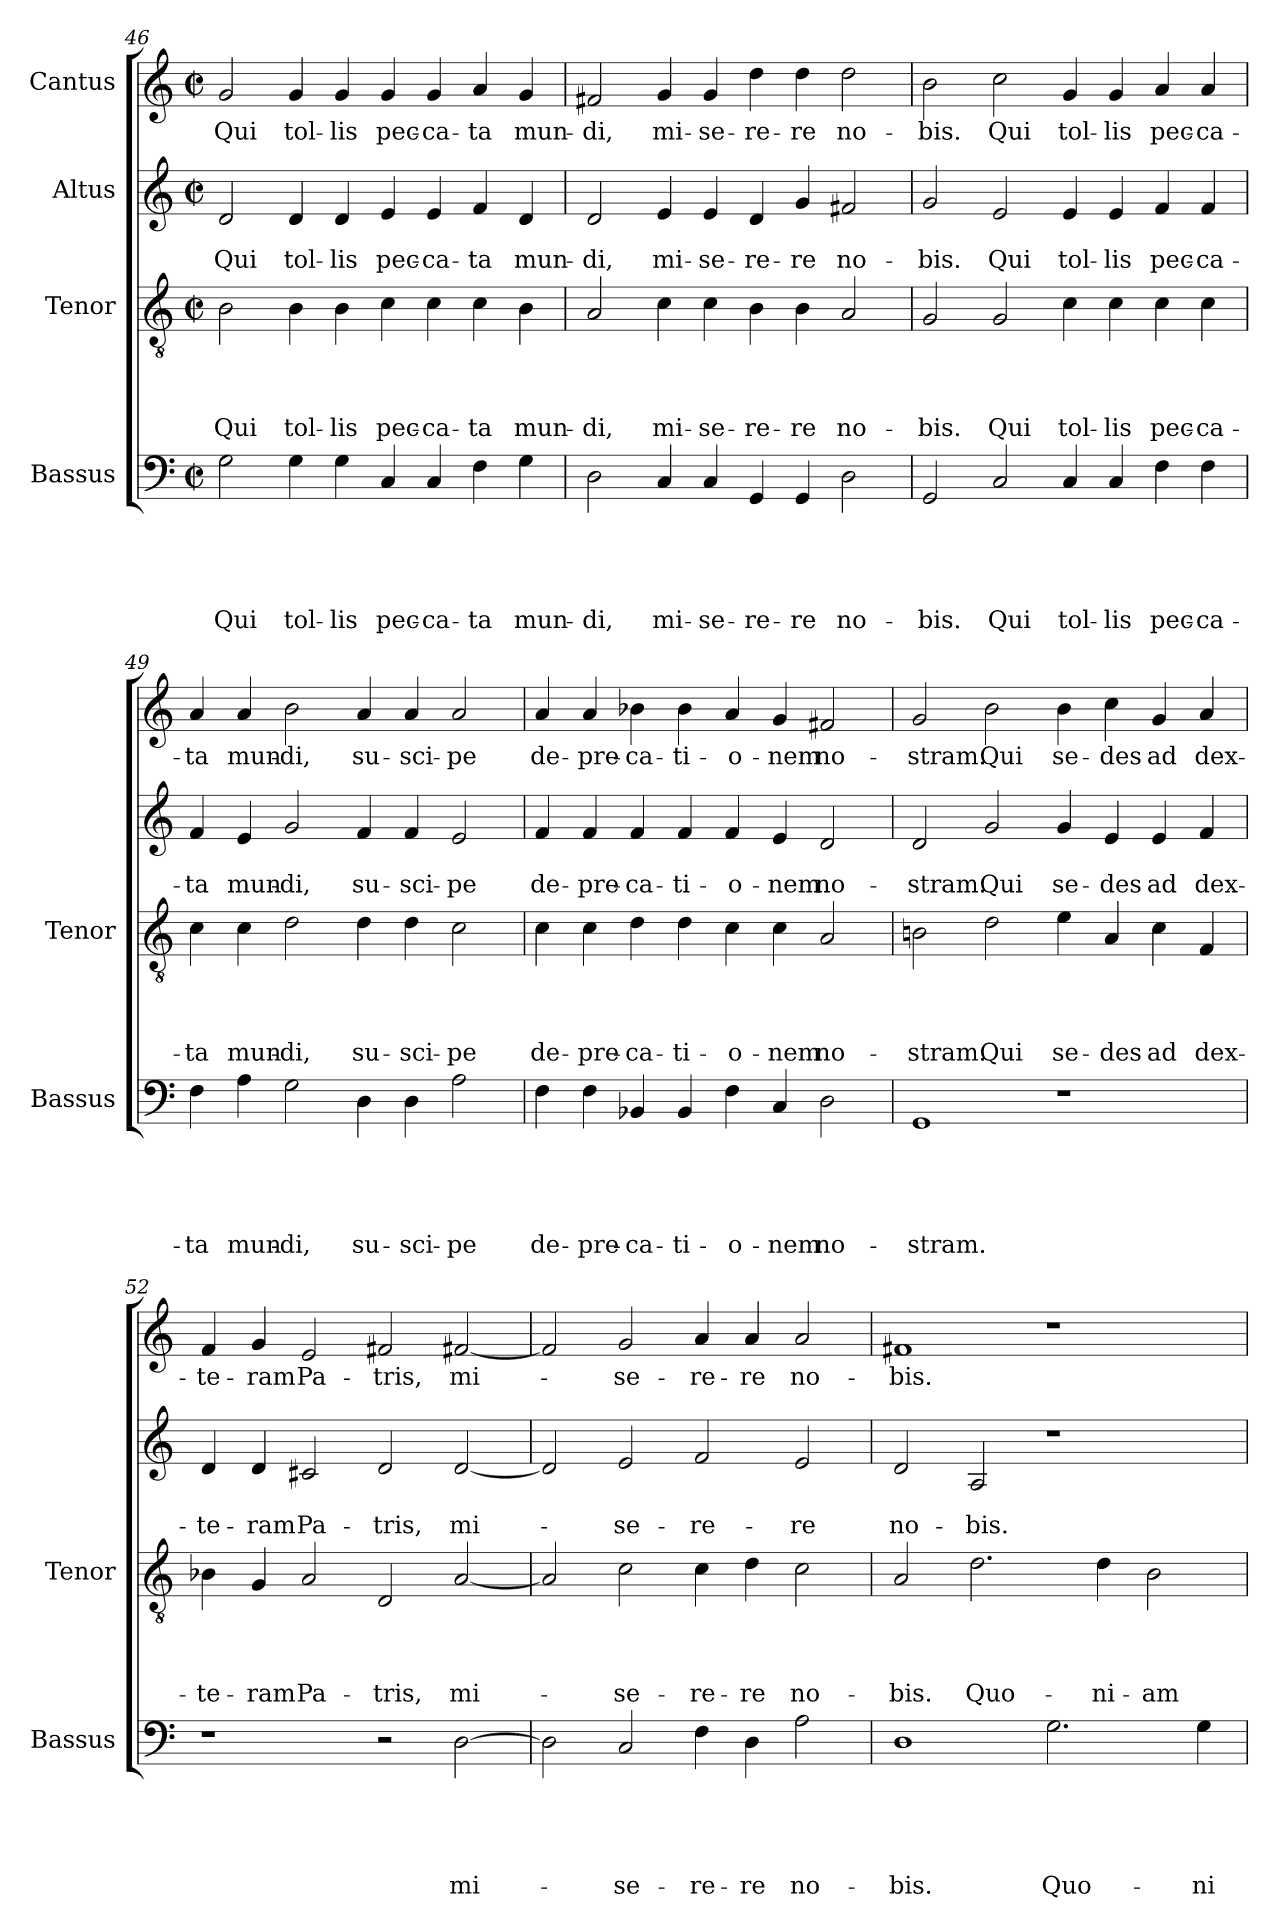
**kern	**text	**text	**text	**text	**text	**kern	**text	**text	**text	**text	**kern	**text	**text	**kern	**text
*part4	*part4	*part4	*part4	*part4	*part4	*part3	*part3	*part3	*part3	*part3	*part2	*part2	*part2	*part1	*part1
*staff4	*staff4	*staff4	*staff4	*staff4	*staff4	*staff3	*staff3	*staff3	*staff3	*staff3	*staff2	*staff2	*staff2	*staff1	*staff1
*I"Bassus	*	*	*	*	*	*I"Tenor	*	*	*	*	*I"Altus	*	*	*I"Cantus	*
*I'Bassus	*	*	*	*	*	*I'Tenor	*	*	*	*	*	*	*	*	*
!!LO:PB:g=z
*clefF4	*	*	*	*	*	*clefGv2	*	*	*	*	*clefG2	*	*	*clefG2	*
*k[]	*	*	*	*	*	*k[]	*	*	*	*	*k[]	*	*	*k[]	*
*C:	*	*	*	*	*	*C:	*	*	*	*	*C:	*	*	*C:	*
*M2/2	*	*	*	*	*	*M2/2	*	*	*	*	*M2/2	*	*	*M2/2	*
*met(c|)	*	*	*	*	*	*met(c|)	*	*	*	*	*met(c|)	*	*	*met(c|)	*
=46	=46	=46	=46	=46	=46	=46	=46	=46	=46	=46	=46	=46	=46	=46	=46
!	!	!	!	!	!LO:LY:b	!	!	!	!	!LO:LY:b	!	!	!LO:LY:b	!	!LO:LY:b
2G\	.	.	.	.	Qui	2B\	.	.	.	Qui	2d/	.	Qui	2g/	Qui
!	!	!	!	!	!LO:LY:b	!	!	!	!	!LO:LY:b	!	!	!LO:LY:b	!	!LO:LY:b
4G\	.	.	.	.	tol-	4B\	.	.	.	tol-	4d/	.	tol-	4g/	tol-
!	!	!	!	!	!LO:LY:b:rj	!	!	!	!	!LO:LY:b:rj	!	!	!LO:LY:b:rj	!	!LO:LY:b:rj
4G\	.	.	.	.	-lis	4B\	.	.	.	-lis	4d/	.	-lis	4g/	-lis
!	!	!	!	!	!LO:LY:b	!	!	!	!	!LO:LY:b	!	!	!LO:LY:b	!	!LO:LY:b
4C/	.	.	.	.	pec-	4c\	.	.	.	pec-	4e/	.	pec-	4g/	pec-
!	!	!	!	!	!LO:LY:b:rj	!	!	!	!	!LO:LY:b:rj	!	!	!LO:LY:b:rj	!	!LO:LY:b:rj
4C/	.	.	.	.	-ca-	4c\	.	.	.	-ca-	4e/	.	-ca-	4g/	-ca-
!	!	!	!	!	!LO:LY:b	!	!	!	!	!LO:LY:b	!	!	!LO:LY:b	!	!LO:LY:b
4F\	.	.	.	.	-ta	4c\	.	.	.	-ta	4f/	.	-ta	4a/	-ta
!	!	!	!	!	!LO:LY:b	!	!	!	!	!LO:LY:b	!	!	!LO:LY:b	!	!LO:LY:b
4G\	.	.	.	.	mun-	4B\	.	.	.	mun-	4d/	.	mun-	4g/	mun-
=47	=47	=47	=47	=47	=47	=47	=47	=47	=47	=47	=47	=47	=47	=47	=47
!	!	!	!	!	!LO:LY:b	!	!	!	!	!LO:LY:b	!	!	!LO:LY:b	!	!LO:LY:b
2D\	.	.	.	.	-di,	2A/	.	.	.	-di,	2d/	.	-di,	2f#X/	-di,
!	!	!	!	!	!LO:LY:b	!	!	!	!	!LO:LY:b	!	!	!LO:LY:b	!	!LO:LY:b
4C/	.	.	.	.	mi-	4c\	.	.	.	mi-	4e/	.	mi-	4g/	mi-
!	!	!	!	!	!LO:LY:b	!	!	!	!	!LO:LY:b	!	!	!LO:LY:b	!	!LO:LY:b
4C/	.	.	.	.	-se-	4c\	.	.	.	-se-	4e/	.	-se-	4g/	-se-
!	!	!	!	!	!LO:LY:b	!	!	!	!	!LO:LY:b	!	!	!LO:LY:b	!	!LO:LY:b
4GG/	.	.	.	.	-re-	4B\	.	.	.	-re-	4d/	.	-re-	4dd\	-re-
!	!	!	!	!	!LO:LY:b	!	!	!	!	!LO:LY:b	!	!	!LO:LY:b	!	!LO:LY:b
4GG/	.	.	.	.	-re	4B\	.	.	.	-re	4g/	.	-re	4dd\	-re
!	!	!	!	!	!LO:LY:b	!	!	!	!	!LO:LY:b	!	!	!LO:LY:b	!	!LO:LY:b
2D\	.	.	.	.	no-	2A/	.	.	.	no-	2f#X/	.	no-	2dd\	no-
=48	=48	=48	=48	=48	=48	=48	=48	=48	=48	=48	=48	=48	=48	=48	=48
!	!	!	!	!	!LO:LY:b	!	!	!	!	!LO:LY:b	!	!	!LO:LY:b	!	!LO:LY:b
2GG/	.	.	.	.	-bis.	2G/	.	.	.	-bis.	2g/	.	-bis.	2b\	-bis.
!	!	!	!	!	!LO:LY:b	!	!	!	!	!LO:LY:b	!	!	!LO:LY:b	!	!LO:LY:b
2C/	.	.	.	.	Qui	2G/	.	.	.	Qui	2e/	.	Qui	2cc\	Qui
!	!	!	!	!	!LO:LY:b	!	!	!	!	!LO:LY:b	!	!	!LO:LY:b	!	!LO:LY:b
4C/	.	.	.	.	tol-	4c\	.	.	.	tol-	4e/	.	tol-	4g/	tol-
!	!	!	!	!	!LO:LY:b:rj	!	!	!	!	!LO:LY:b:rj	!	!	!LO:LY:b:rj	!	!LO:LY:b:rj
4C/	.	.	.	.	-lis	4c\	.	.	.	-lis	4e/	.	-lis	4g/	-lis
!	!	!	!	!	!LO:LY:b	!	!	!	!	!LO:LY:b	!	!	!LO:LY:b	!	!LO:LY:b
4F\	.	.	.	.	pec-	4c\	.	.	.	pec-	4f/	.	pec-	4a/	pec-
!	!	!	!	!	!LO:LY:b:rj	!	!	!	!	!LO:LY:b:rj	!	!	!LO:LY:b:rj	!	!LO:LY:b:rj
4F\	.	.	.	.	-ca-	4c\	.	.	.	-ca-	4f/	.	-ca-	4a/	-ca-
=49	=49	=49	=49	=49	=49	=49	=49	=49	=49	=49	=49	=49	=49	=49	=49
!	!	!	!	!	!LO:LY:b	!	!	!	!	!LO:LY:b	!	!	!LO:LY:b	!	!LO:LY:b
4F\	.	.	.	.	-ta	4c\	.	.	.	-ta	4f/	.	-ta	4a/	-ta
!	!	!	!	!	!LO:LY:b	!	!	!	!	!LO:LY:b	!	!	!LO:LY:b	!	!LO:LY:b
4A\	.	.	.	.	mun-	4c\	.	.	.	mun-	4e/	.	mun-	4a/	mun-
!	!	!	!	!	!LO:LY:b	!	!	!	!	!LO:LY:b	!	!	!LO:LY:b	!	!LO:LY:b
2G\	.	.	.	.	-di,	2d\	.	.	.	-di,	2g/	.	-di,	2b\	-di,
!	!	!	!	!	!LO:LY:b	!	!	!	!	!LO:LY:b	!	!	!LO:LY:b	!	!LO:LY:b
4D\	.	.	.	.	su-	4d\	.	.	.	su-	4f/	.	su-	4a/	su-
!	!	!	!	!	!LO:LY:b	!	!	!	!	!LO:LY:b	!	!	!LO:LY:b	!	!LO:LY:b
4D\	.	.	.	.	-sci-	4d\	.	.	.	-sci-	4f/	.	-sci-	4a/	-sci-
!	!	!	!	!	!LO:LY:b:rj	!	!	!	!	!LO:LY:b:rj	!	!	!LO:LY:b:rj	!	!LO:LY:b:rj
2A\	.	.	.	.	-pe	2c\	.	.	.	-pe	2e/	.	-pe	2a/	-pe
!!LO:LB:g=z
=50	=50	=50	=50	=50	=50	=50	=50	=50	=50	=50	=50	=50	=50	=50	=50
!	!	!	!	!	!LO:LY:b	!	!	!	!	!LO:LY:b	!	!	!LO:LY:b	!	!LO:LY:b
4F\	.	.	.	.	de-	4c\	.	.	.	de-	4f/	.	de-	4a/	de-
!	!	!	!	!	!LO:LY:b	!	!	!	!	!LO:LY:b	!	!	!LO:LY:b	!	!LO:LY:b
4F\	.	.	.	.	-pre-	4c\	.	.	.	-pre-	4f/	.	-pre-	4a/	-pre-
!	!	!	!	!	!LO:LY:b:rj	!	!	!	!	!LO:LY:b:rj	!	!	!LO:LY:b:rj	!	!LO:LY:b:rj
4BB-X/	.	.	.	.	-ca-	4d\	.	.	.	-ca-	4f/	.	-ca-	4b-X\	-ca-
!	!	!	!	!	!LO:LY:b	!	!	!	!	!LO:LY:b	!	!	!LO:LY:b	!	!LO:LY:b
4BB-/	.	.	.	.	-ti-	4d\	.	.	.	-ti-	4f/	.	-ti-	4b-\	-ti-
!	!	!	!	!	!LO:LY:b	!	!	!	!	!LO:LY:b	!	!	!LO:LY:b	!	!LO:LY:b
4F\	.	.	.	.	-o-	4c\	.	.	.	-o-	4f/	.	-o-	4a/	-o-
!	!	!	!	!	!LO:LY:b	!	!	!	!	!LO:LY:b	!	!	!LO:LY:b	!	!LO:LY:b
4C/	.	.	.	.	-nem	4c\	.	.	.	-nem	4e/	.	-nem	4g/	-nem
!	!	!	!	!	!LO:LY:b	!	!	!	!	!LO:LY:b	!	!	!LO:LY:b	!	!LO:LY:b
2D\	.	.	.	.	no-	2A/	.	.	.	no-	2d/	.	no-	2f#X/	no-
=51	=51	=51	=51	=51	=51	=51	=51	=51	=51	=51	=51	=51	=51	=51	=51
!	!	!	!	!	!LO:LY:b	!	!	!	!	!LO:LY:b	!	!	!LO:LY:b	!	!LO:LY:b
1GG	.	.	.	.	-stram.	2Bni\	.	.	.	-stram.	2d/	.	-stram.	2g/	-stram.
!	!	!	!	!	!	!	!	!	!	!LO:LY:b	!	!	!LO:LY:b	!	!LO:LY:b
.	.	.	.	.	.	2d\	.	.	.	Qui	2g/	.	Qui	2b\	Qui
!	!	!	!	!	!	!	!	!	!	!LO:LY:b	!	!	!LO:LY:b	!	!LO:LY:b
1r	.	.	.	.	.	4e\	.	.	.	se-	4g/	.	se-	4b\	se-
!	!	!	!	!	!	!	!	!	!	!LO:LY:b:rj	!	!	!LO:LY:b:rj	!	!LO:LY:b:rj
.	.	.	.	.	.	4A/	.	.	.	-des	4e/	.	-des	4cc\	-des
!	!	!	!	!	!	!	!	!	!	!LO:LY:b	!	!	!LO:LY:b	!	!LO:LY:b
.	.	.	.	.	.	4c\	.	.	.	ad	4e/	.	ad	4g/	ad
!	!	!	!	!	!	!	!	!	!	!LO:LY:b	!	!	!LO:LY:b	!	!LO:LY:b
.	.	.	.	.	.	4F/	.	.	.	dex-	4f/	.	dex-	4a/	dex-
=52	=52	=52	=52	=52	=52	=52	=52	=52	=52	=52	=52	=52	=52	=52	=52
!	!	!	!	!	!	!	!	!	!	!LO:LY:b	!	!	!LO:LY:b	!	!LO:LY:b
1r	.	.	.	.	.	4B-X\	.	.	.	-te-	4d/	.	-te-	4f/	-te-
!	!	!	!	!	!	!	!	!	!	!LO:LY:b	!	!	!LO:LY:b	!	!LO:LY:b
.	.	.	.	.	.	4G/	.	.	.	-ram	4d/	.	-ram	4g/	-ram
!	!	!	!	!	!	!	!	!	!	!LO:LY:b	!	!	!LO:LY:b	!	!LO:LY:b
.	.	.	.	.	.	2A/	.	.	.	Pa-	2c#X/	.	Pa-	2e/	Pa-
!	!	!	!	!	!	!	!	!	!	!LO:LY:b	!	!	!LO:LY:b	!	!LO:LY:b
2r	.	.	.	.	.	2D/	.	.	.	-tris,	2d/	.	-tris,	2f#X/	-tris,
!	!	!	!	!	!LO:LY:b	!	!	!	!	!LO:LY:b	!	!	!LO:LY:b	!	!LO:LY:b
[>2D\	.	.	.	.	mi-	[<2A/	.	.	.	mi-	[<2d/	.	mi-	[<2f#X/	mi-
=53	=53	=53	=53	=53	=53	=53	=53	=53	=53	=53	=53	=53	=53	=53	=53
2D\]	.	.	.	.	.	2A/]	.	.	.	.	2d/]	.	.	2f#/]	.
!	!	!	!	!	!LO:LY:b	!	!	!	!	!LO:LY:b	!	!	!LO:LY:b	!	!LO:LY:b
2C/	.	.	.	.	-se-	2c\	.	.	.	-se-	2e/	.	-se-	2g/	-se-
!	!	!	!	!	!LO:LY:b	!	!	!	!	!LO:LY:b	!	!	!LO:LY:b	!	!LO:LY:b
4F\	.	.	.	.	-re-	4c\	.	.	.	-re-	2f/	.	-re-	4a/	-re-
!	!	!	!	!	!LO:LY:b	!	!	!	!	!LO:LY:b	!	!	!	!	!LO:LY:b
4D\	.	.	.	.	-re	4d\	.	.	.	-re	.	.	.	4a/	-re
!	!	!	!	!	!LO:LY:b	!	!	!	!	!LO:LY:b	!	!	!LO:LY:b	!	!LO:LY:b
2A\	.	.	.	.	no-	2c\	.	.	.	no-	2e/	.	-re	2a/	no-
!!LO:LB:g=z
=54	=54	=54	=54	=54	=54	=54	=54	=54	=54	=54	=54	=54	=54	=54	=54
!	!	!	!	!	!LO:LY:b	!	!	!	!	!LO:LY:b	!	!	!LO:LY:b	!	!LO:LY:b
1D	.	.	.	.	-bis.	2A/	.	.	.	-bis.	2d/	.	no-	1f#X	-bis.
!	!	!	!	!	!	!	!	!	!	!LO:LY:b	!	!	!LO:LY:b	!	!
.	.	.	.	.	.	2.d\	.	.	.	Quo-	2A/	.	-bis.	.	.
!	!	!	!	!	!LO:LY:b	!	!	!	!	!	!	!	!	!	!
2.G\	.	.	.	.	Quo-	.	.	.	.	.	1r	.	.	1r	.
!	!	!	!	!	!	!	!	!	!	!LO:LY:b	!	!	!	!	!
.	.	.	.	.	.	4d\	.	.	.	-ni-	.	.	.	.	.
!	!	!	!	!	!	!	!	!	!	!LO:LY:b:rj	!	!	!	!	!
.	.	.	.	.	.	2B\	.	.	.	-am	.	.	.	.	.
!	!	!	!	!	!LO:LY:b	!	!	!	!	!	!	!	!	!	!
4G\	.	.	.	.	-ni-	.	.	.	.	.	.	.	.	.	.
=	=	=	=	=	=	=	=	=	=	=	=	=	=	=	=
*-	*-	*-	*-	*-	*-	*-	*-	*-	*-	*-	*-	*-	*-	*-	*-
